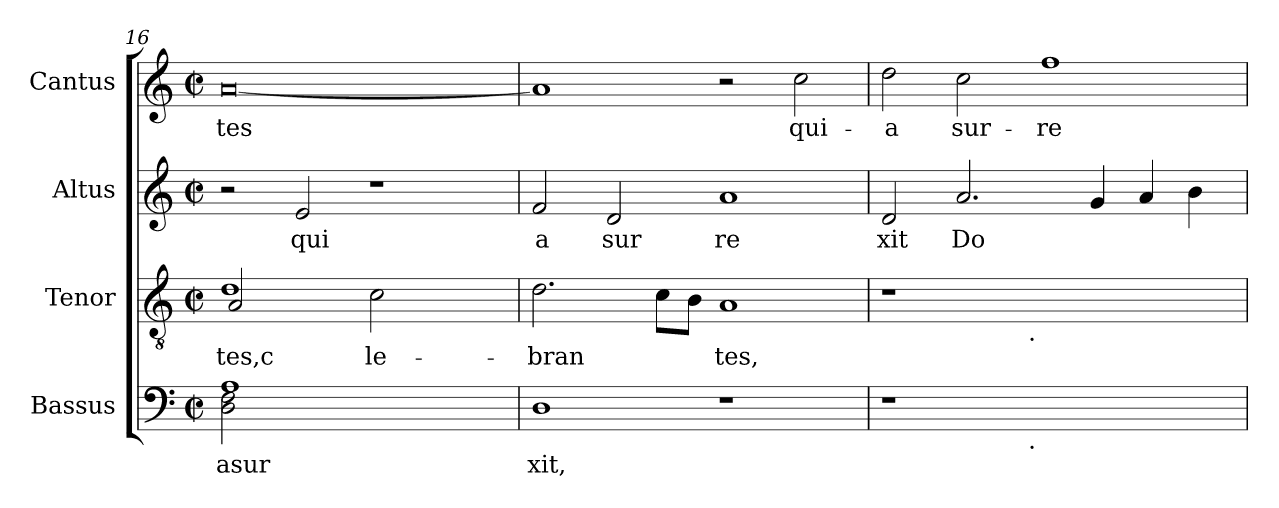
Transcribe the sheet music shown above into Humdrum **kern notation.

**kern	**text	**kern	**text	**kern	**text	**kern	**text
*part4	*part4	*part3	*part3	*part2	*part2	*part1	*part1
*staff4	*staff4	*staff3	*staff3	*staff2	*staff2	*staff1	*staff1
*I"Bassus	*	*I"Tenor	*	*I"Altus	*	*I"Cantus	*
*clefF4	*	*clefGv2	*	*clefG2	*	*clefG2	*
*k[]	*	*k[]	*	*k[]	*	*k[]	*
*C:	*	*C:	*	*C:	*	*C:	*
*M2/2	*	*M2/2	*	*M2/2	*	*M2/2	*
*met(c|)	*	*met(c|)	*	*met(c|)	*	*met(c|)	*
=16	=16	=16	=16	=16	=16	=16	=16
*^	*	*	*	*	*	*	*
!	!	!LO:LY:b:cj	!	!LO:LY:b:cj	!	!	!	!LO:LY:b:cj
*	*	*	*^	*	*	*	*	*
1A	2F\ 2D\	-asur	1d	2A/	-tes,c	2r	.	[<0a	-tes
!	!	!	!	!	!	!	!LO:LY:b:cj	!	!
.	1ryy	.	.	2ryy	.	2e/	qui	.	.
!	!	!	!	!	!LO:LY:b:cj	!	!	!	!
1ryy	.	.	2c\	1ryy	le-	1r	.	.	.
.	2ryy	.	2ryy	.	.	.	.	.	.
*	*	*	*v	*v	*	*	*	*	*
=17	=17	=17	=17	=17	=17	=17	=17	=17
!	!	!LO:LY:b:cj	!	!LO:LY:b:cj	!	!LO:LY:b:cj	!	!LO:LY:b:cj
*v	*v	*	*	*	*	*	*	*
1D	xit,	2.d\	-bran-	2f/	a	1a]	.
!	!	!	!	!	!LO:LY:b:cj	!	!
.	.	.	.	2d/	sur	.	.
!	!	!	!LO:LY:b:cj	!	!	!	!
.	.	8c\L	--	.	.	.	.
!	!	!	!LO:LY:b:cj	!	!	!	!
.	.	8B\J	--	.	.	.	.
!	!	!	!LO:LY:b:cj	!	!LO:LY:b:cj	!	!
1r	.	1A	-tes,	1a	re	2r	.
!	!	!	!	!	!	!	!LO:LY:b:cj
.	.	.	.	.	.	2cc\	qui-
=18	=18	=18	=18	=18	=18	=18	=18
!	!	!	!	!	!LO:LY:b:cj	!	!LO:LY:b:cj
*^	*	*^	*	*	*	*	*
1r	2ryy	.	1r	2ryy	.	2d/	xit	2dd\	-a
!	!	!	!	!	!	!	!LO:LY:b:cj	!	!LO:LY:b:cj
.	4...ryy	.	.	4...ryy	.	2.a/	Do	2cc\	sur-
!	!	!	!	!LO:TX:b:t=.	!	!	!	!	!
!	!LO:TX:b:t=.	!	!	!	!	!	!	!	!
.	1ryy	.	.	1ryy	.	.	.	.	.
!	!	!	!	!	!	!	!	!	!LO:LY:b:cj
1ryy	.	.	1ryy	.	.	.	.	1ff	-re-
!	!	!	!	!	!	!	!LO:LY:b:cj	!	!
.	.	.	.	.	.	4g/	.	.	.
!	!	!	!	!	!	!	!LO:LY:b:cj	!	!
.	.	.	.	.	.	4a/	.	.	.
!	!	!	!	!	!	!	!LO:LY:b:cj	!	!
.	.	.	.	.	.	4b\	.	.	.
.	32ryy	.	.	32ryy	.	.	.	.	.
*v	*v	*	*	*	*	*	*	*	*
*	*	*v	*v	*	*	*	*	*
=	=	=	=	=	=	=	=
*-	*-	*-	*-	*-	*-	*-	*-
